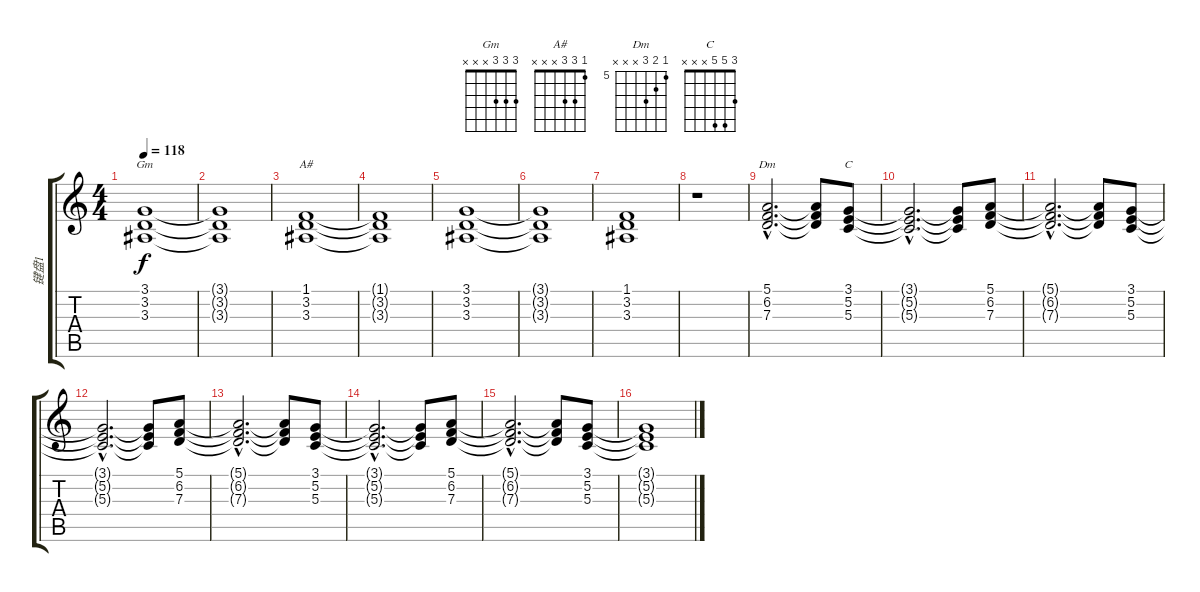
\track ("键盘1" "键盘1") {instrument stringensemble1}
\staff {score tabs}
\tuning (E4 B3 G3 D3 A2 E2) {hide}
\chord ("Gm" 3 3 3 x x x)
\chord ("A#" 1 3 3 x x x)
\chord ("Dm" 5 6 7 x x x) {firstfret 5}
\chord ("C" 3 5 5 x x x)
\ts (4 4)
\tempo 118
\clef g2
\ks c
(3.1 3.2 3.3).1{ch "Gm" dy f} |
(3.1{t} 3.2{t} 3.3{t}).1 |
(1.1 3.2 3.3).1{ch "A#"} |
(1.1{t} 3.2{t} 3.3{t}).1 |
(3.1 3.2 3.3).1 |
(3.1{t} 3.2{t} 3.3{t}).1 |
(1.1 3.2 3.3).1 |
r.1 |
(5.1{hac} 6.2{hac} 7.3{hac}).2{d ch "Dm"} (5.1{t} 6.2{t} 7.3{t}).8 (3.1 5.2 5.3).8{ch "C"} |
(3.1{hac t} 5.2{hac t} 5.3{hac t}).2{d} (3.1{t} 5.2{t} 5.3{t}).8 (5.1 6.2 7.3).8 |
(5.1{hac t} 6.2{hac t} 7.3{hac t}).2{d} (5.1{t} 6.2{t} 7.3{t}).8 (3.1 5.2 5.3).8 |
(3.1{hac t} 5.2{hac t} 5.3{hac t}).2{d} (3.1{t} 5.2{t} 5.3{t}).8 (5.1 6.2 7.3).8 |
(5.1{hac t} 6.2{hac t} 7.3{hac t}).2{d} (5.1{t} 6.2{t} 7.3{t}).8 (3.1 5.2 5.3).8 |
(3.1{hac t} 5.2{hac t} 5.3{hac t}).2{d} (3.1{t} 5.2{t} 5.3{t}).8 (5.1 6.2 7.3).8 |
(5.1{hac t} 6.2{hac t} 7.3{hac t}).2{d} (5.1{t} 6.2{t} 7.3{t}).8 (3.1 5.2 5.3).8 |
(3.1{t} 5.2{t} 5.3{t}).1
